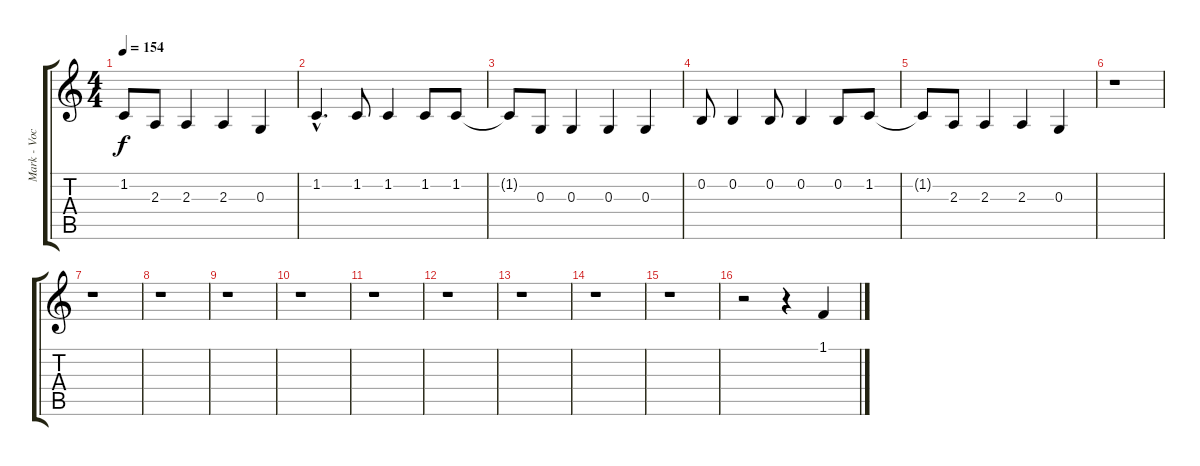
\track ("Mark - Vocals" "Mark - Voc") {instrument synthbrass1}
\staff {score tabs}
\tuning (E4 B3 G3 D3 A2 E2) {hide}
\ts (4 4)
\tempo 154
\clef g2
\ks c
1.2{t}.8{dy f} 2.3.8 2.3.4 2.3.4 0.3.4 |
1.2{hac}.4{d} 1.2.8 1.2.4 1.2.8 1.2.8 |
1.2{t}.8 0.3.8 0.3.4 0.3.4 0.3.4 |
0.2.8 0.2.4 0.2.8 0.2.4 0.2.8 1.2.8 |
1.2{t}.8 2.3.8 2.3.4 2.3.4 0.3.4 |
r.1 |
r.1 |
r.1 |
r.1 |
r.1 |
r.1 |
r.1 |
r.1 |
r.1 |
r.1 |
r.2 r.4 1.1.4
